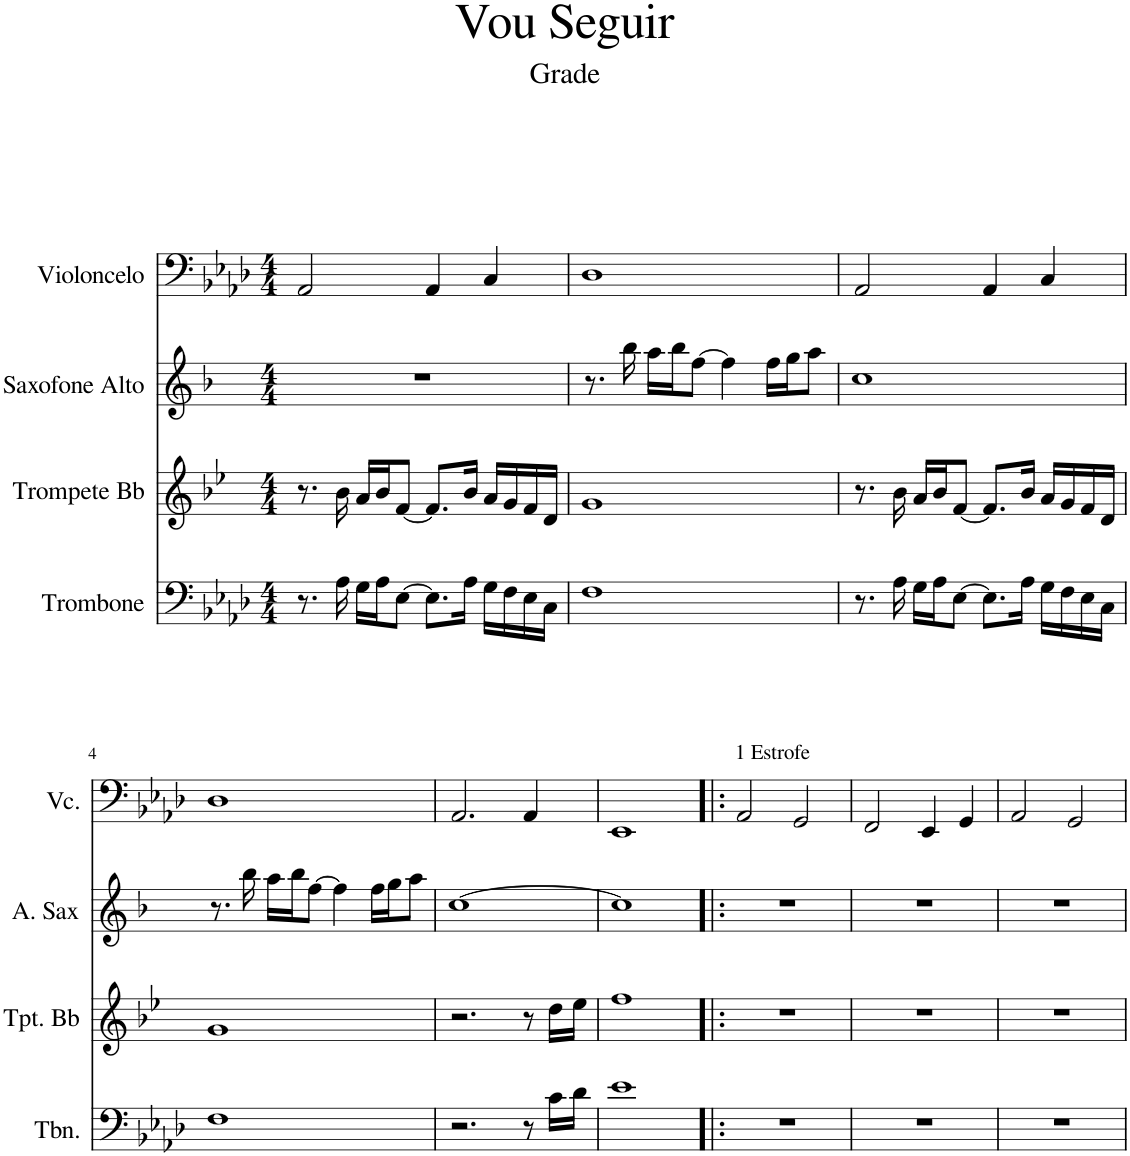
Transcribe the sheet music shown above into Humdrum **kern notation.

**kern	**kern	**kern	**kern
*part4	*part3	*part2	*part1
*staff4	*staff3	*staff2	*staff1
*I"Trombone	*I"Trompete Bb	*I"Saxofone Alto	*I"Violoncelo
*I'Tbn.	*I'Tpt. Bb	*	*I'Vc.
*clefF4	*clefG2	*clefG2	*clefF4
*	*Trd1c2	*Trd5c9	*
*k[b-e-a-d-]	*k[b-e-]	*k[b-]	*k[b-e-a-d-]
*M4/4	*M4/4	*M4/4	*M4/4
=1	=1	=1	=1
8.r	8.r	1r	2AA-/
16A-\	16b-\	.	.
16G\LL	16a/LL	.	.
16A-\J	16b-/J	.	.
[8E-\J	[8f/J	.	.
8.E-\L]	8.f/L]	.	4AA-/
16A-\Jk	16b-/Jk	.	.
16G\LL	16a/LL	.	4C/
16F\	16g/	.	.
16E-\	16f/	.	.
16C\JJ	16d/JJ	.	.
=2	=2	=2	=2
1F	1g	8.r	1D-
.	.	16bb-\	.
.	.	16aa\LL	.
.	.	16bb-\J	.
.	.	[8ff\J	.
.	.	4ff\]	.
.	.	16ff\LL	.
.	.	16gg\J	.
.	.	8aa\J	.
=3	=3	=3	=3
8.r	8.r	1cc	2AA-/
16A-\	16b-\	.	.
16G\LL	16a/LL	.	.
16A-\J	16b-/J	.	.
[8E-\J	[8f/J	.	.
8.E-\L]	8.f/L]	.	4AA-/
16A-\Jk	16b-/Jk	.	.
16G\LL	16a/LL	.	4C/
16F\	16g/	.	.
16E-\	16f/	.	.
16C\JJ	16d/JJ	.	.
!!LO:LB:g=z
=4	=4	=4	=4
1F	1g	8.r	1D-
.	.	16bb-\	.
.	.	16aa\LL	.
.	.	16bb-\J	.
.	.	[8ff\J	.
.	.	4ff\]	.
.	.	16ff\LL	.
.	.	16gg\J	.
.	.	8aa\J	.
=5	=5	=5	=5
2.r	2.r	[1cc	2.AA-/
8r	8r	.	4AA-/
16c\LL	16dd\LL	.	.
16d-\JJ	16ee-\JJ	.	.
=6	=6	=6	=6
1e-	1ff	1cc]	1EE-
=7!|:	=7!|:	=7!|:	=7!|:
!	!	!	!LO:TX:a:t=1 Estrofe
1r	1r	1r	2AA-/
.	.	.	2GG/
=8	=8	=8	=8
1r	1r	1r	2FF/
.	.	.	4EE-/
.	.	.	4GG/
=9	=9	=9	=9
1r	1r	1r	2AA-/
.	.	.	2GG/
=	=	=	=
*-	*-	*-	*-
